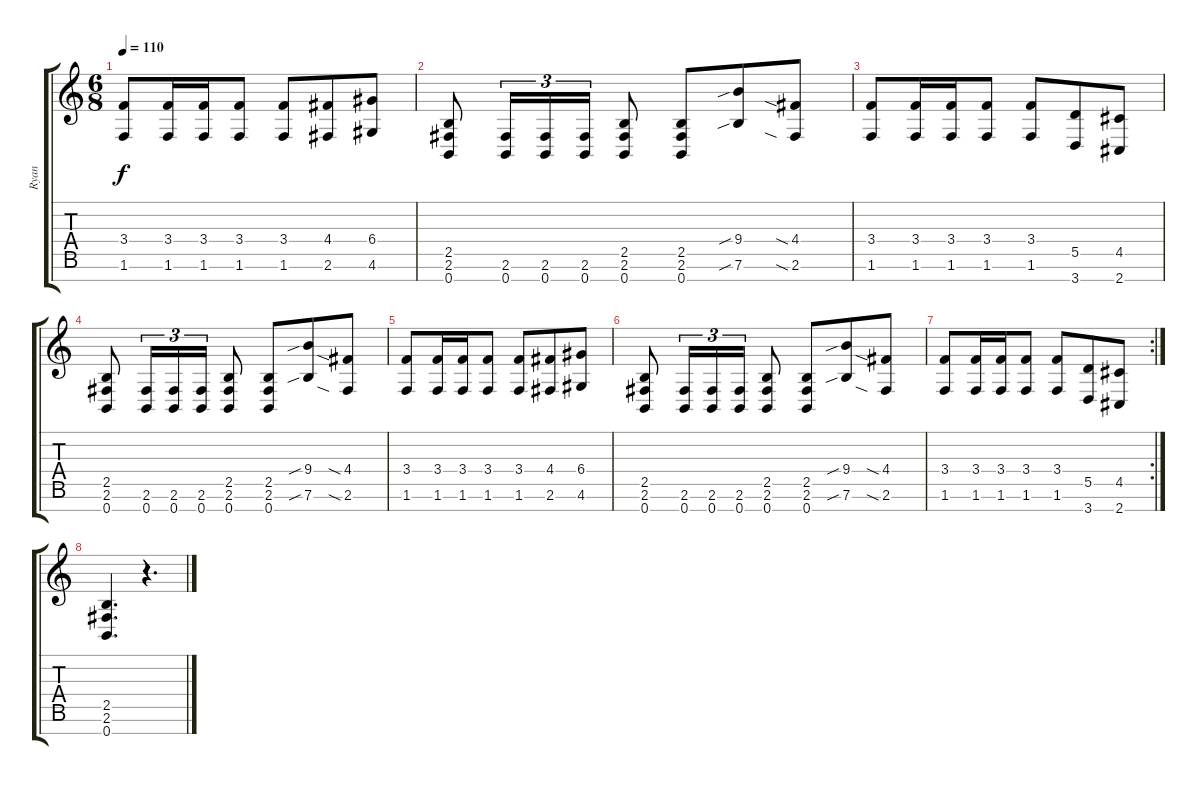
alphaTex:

\track ("Ryan" "Ryan") {instrument distortionguitar}
\staff {score tabs}
\tuning (E4 B3 G3 D3 A2 E2 B1) {hide}
\ts (6 8)
\tempo 110
\clef g2
\ks c
(3.4 1.6).8{dy f} (3.4 1.6).16 (3.4 1.6).16 (3.4 1.6).8 (3.4 1.6).8 (4.4 2.6).8 (6.4 4.6).8 |
(2.5 2.6 0.7).8 (2.6 0.7).16{tu (3 2)} (2.6 0.7).16{tu (3 2)} (2.6 0.7).16{tu (3 2)} (2.5 2.6 0.7).8 (2.5 2.6 0.7).8 (9.4{sib} 7.6{sib}).8 (4.4{sia} 2.6{sia}).8 |
(3.4 1.6).8 (3.4 1.6).16 (3.4 1.6).16 (3.4 1.6).8 (3.4 1.6).8 (5.5 3.7).8 (4.5 2.7).8 |
(2.5 2.6 0.7).8 (2.6 0.7).16{tu (3 2)} (2.6 0.7).16{tu (3 2)} (2.6 0.7).16{tu (3 2)} (2.5 2.6 0.7).8 (2.5 2.6 0.7).8 (9.4{sib} 7.6{sib}).8 (4.4{sia} 2.6{sia}).8 |
(3.4 1.6).8 (3.4 1.6).16 (3.4 1.6).16 (3.4 1.6).8 (3.4 1.6).8 (4.4 2.6).8 (6.4 4.6).8 |
(2.5 2.6 0.7).8 (2.6 0.7).16{tu (3 2)} (2.6 0.7).16{tu (3 2)} (2.6 0.7).16{tu (3 2)} (2.5 2.6 0.7).8 (2.5 2.6 0.7).8 (9.4{sib} 7.6{sib}).8 (4.4{sia} 2.6{sia}).8 |
\rc 2
(3.4 1.6).8 (3.4 1.6).16 (3.4 1.6).16 (3.4 1.6).8 (3.4 1.6).8 (5.5 3.7).8 (4.5 2.7).8 |
(2.5 2.6 0.7).4{d} r.4{d}
